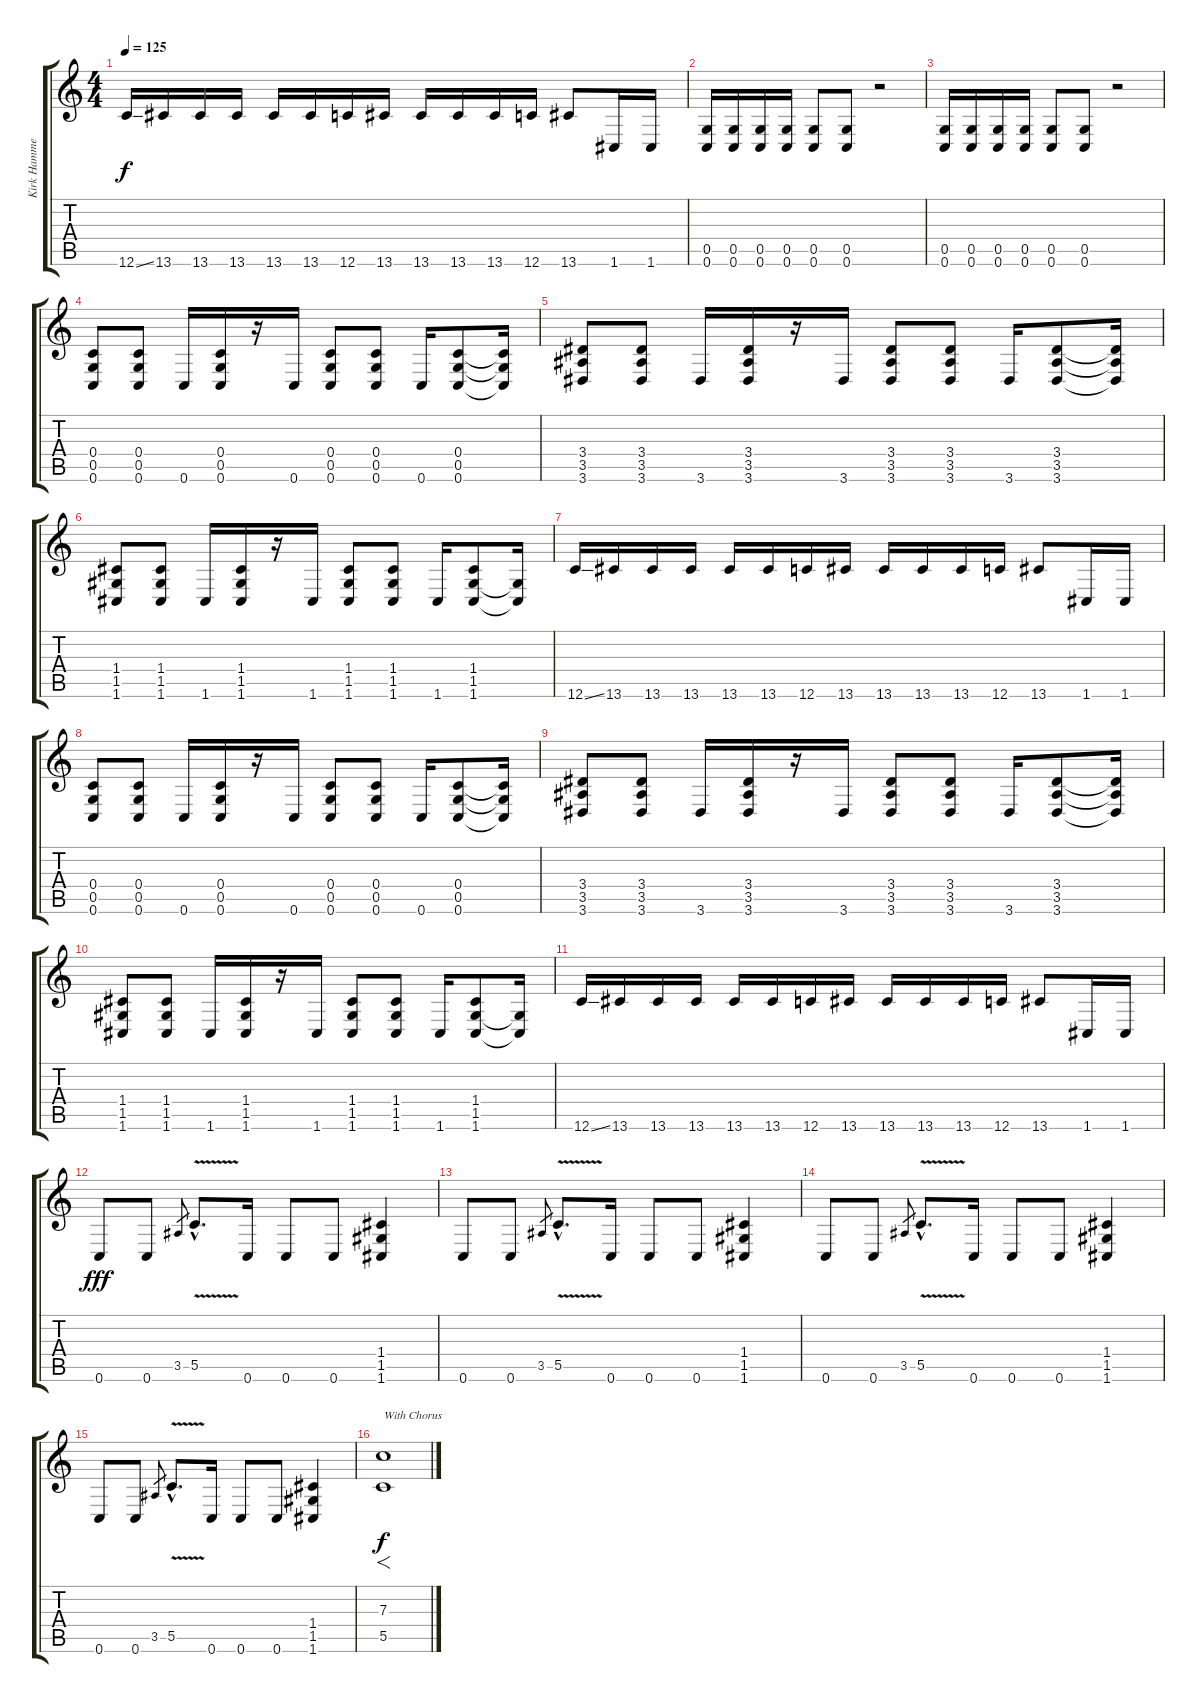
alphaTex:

\track ("Kirk Hammet" "Kirk Hamme") {instrument distortionguitar}
\staff {score tabs}
\tuning (D4 A3 F3 C3 G2 C2) {hide}
\ts (4 4)
\tempo 125
\clef g2
\ks c
12.6{ss}.16{dy f} 13.6.16 13.6.16 13.6.16 13.6.16 13.6.16 12.6.16 13.6.16 13.6.16 13.6.16 13.6.16 12.6.16 13.6.8 1.6.16 1.6.16 |
(0.5 0.6).16 (0.5 0.6).16 (0.5 0.6).16 (0.5 0.6).16 (0.5 0.6).8 (0.5 0.6).8 r.2 |
(0.5 0.6).16 (0.5 0.6).16 (0.5 0.6).16 (0.5 0.6).16 (0.5 0.6).8 (0.5 0.6).8 r.2 |
(0.4 0.5 0.6).8 (0.4 0.5 0.6).8 0.6.16 (0.4 0.5 0.6).16 r.16 0.6.16 (0.4 0.5 0.6).8 (0.4 0.5 0.6).8 0.6.16 (0.4 0.5 0.6).8 (0.4{t} 0.5{t} 0.6{t}).16 |
(3.4 3.5 3.6).8 (3.4 3.5 3.6).8 3.6.16 (3.4 3.5 3.6).16 r.16 3.6.16 (3.4 3.5 3.6).8 (3.4 3.5 3.6).8 3.6.16 (3.4 3.5 3.6).8 (3.4{t} 3.5{t} 3.6{t}).16 |
(1.4 1.5 1.6).8 (1.4 1.5 1.6).8 1.6.16 (1.4 1.5 1.6).16 r.16 1.6.16 (1.4 1.5 1.6).8 (1.4 1.5 1.6).8 1.6.16 (1.4 1.5 1.6).8 (1.5{t} 1.6{t}).16 |
12.6{ss}.16 13.6.16 13.6.16 13.6.16 13.6.16 13.6.16 12.6.16 13.6.16 13.6.16 13.6.16 13.6.16 12.6.16 13.6.8 1.6.16 1.6.16 |
(0.4 0.5 0.6).8 (0.4 0.5 0.6).8 0.6.16 (0.4 0.5 0.6).16 r.16 0.6.16 (0.4 0.5 0.6).8 (0.4 0.5 0.6).8 0.6.16 (0.4 0.5 0.6).8 (0.4{t} 0.5{t} 0.6{t}).16 |
(3.4 3.5 3.6).8 (3.4 3.5 3.6).8 3.6.16 (3.4 3.5 3.6).16 r.16 3.6.16 (3.4 3.5 3.6).8 (3.4 3.5 3.6).8 3.6.16 (3.4 3.5 3.6).8 (3.4{t} 3.5{t} 3.6{t}).16 |
(1.4 1.5 1.6).8 (1.4 1.5 1.6).8 1.6.16 (1.4 1.5 1.6).16 r.16 1.6.16 (1.4 1.5 1.6).8 (1.4 1.5 1.6).8 1.6.16 (1.4 1.5 1.6).8 (1.5{t} 1.6{t}).16 |
12.6{ss}.16 13.6.16 13.6.16 13.6.16 13.6.16 13.6.16 12.6.16 13.6.16 13.6.16 13.6.16 13.6.16 12.6.16 13.6.8 1.6.16 1.6.16 |
0.6.8{dy fff} 0.6.8 3.5.8{gr} 5.5{v hac}.8{d} 0.6.16 0.6.8 0.6.8 (1.4 1.5 1.6).4 |
0.6.8 0.6.8 3.5.8{gr} 5.5{v hac}.8{d} 0.6.16 0.6.8 0.6.8 (1.4 1.5 1.6).4 |
0.6.8 0.6.8 3.5.8{gr} 5.5{v hac}.8{d} 0.6.16 0.6.8 0.6.8 (1.4 1.5 1.6).4 |
0.6.8 0.6.8 3.5.8{gr} 5.5{v hac}.8{d} 0.6.16 0.6.8 0.6.8 (1.4 1.5 1.6).4 |
(7.3 5.5).1{f txt "With Chorus" dy f}
